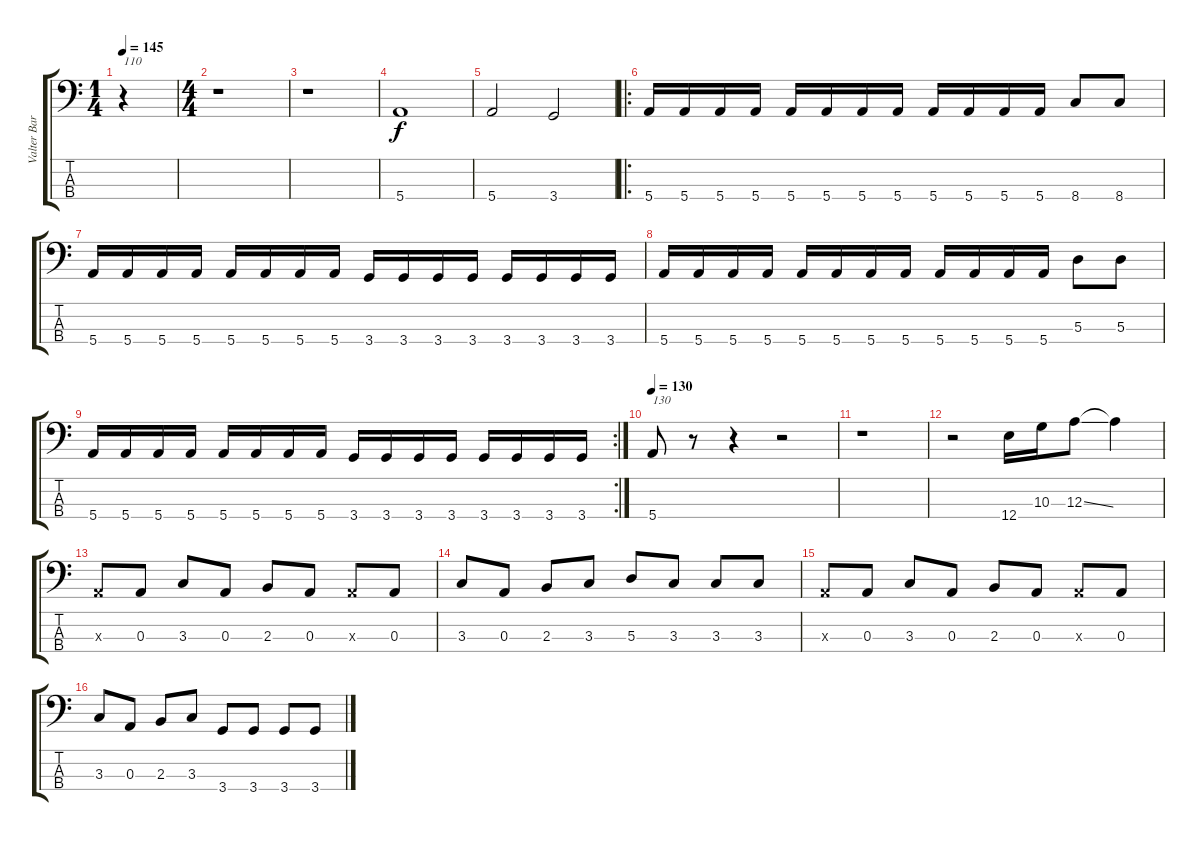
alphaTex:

\track ("Valter Barros" "Valter Bar") {instrument electricbasspick}
\staff {score tabs}
\tuning (G2 D2 A1 E1) {hide}
\ts (1 4)
\tempo 145
\tempo 110
\tempo 145
\clef f4
\ks c
r.4{txt "110" dy f instrument electricbasspick} |
\ts (4 4)
r.1 |
r.1 |
5.4.1 |
5.4.2 3.4.2 |
\ro
5.4.16 5.4.16 5.4.16 5.4.16 5.4.16 5.4.16 5.4.16 5.4.16 5.4.16 5.4.16 5.4.16 5.4.16 8.4.8 8.4.8 |
5.4.16 5.4.16 5.4.16 5.4.16 5.4.16 5.4.16 5.4.16 5.4.16 3.4.16 3.4.16 3.4.16 3.4.16 3.4.16 3.4.16 3.4.16 3.4.16 |
5.4.16 5.4.16 5.4.16 5.4.16 5.4.16 5.4.16 5.4.16 5.4.16 5.4.16 5.4.16 5.4.16 5.4.16 5.3.8 5.3.8 |
\rc 2
5.4.16 5.4.16 5.4.16 5.4.16 5.4.16 5.4.16 5.4.16 5.4.16 3.4.16 3.4.16 3.4.16 3.4.16 3.4.16 3.4.16 3.4.16 3.4.16 |
\tempo 130
5.4.8{txt "130"} r.8 r.4 r.2 |
r.1 |
r.2 12.4.16 10.3.16 12.3{ss}.8 12.3{t}.4 |
0.3{x}.8 0.3.8 3.3.8 0.3.8 2.3.8 0.3.8 0.3{x}.8 0.3.8 |
3.3.8 0.3.8 2.3.8 3.3.8 5.3.8 3.3.8 3.3.8 3.3.8 |
0.3{x}.8 0.3.8 3.3.8 0.3.8 2.3.8 0.3.8 0.3{x}.8 0.3.8 |
3.3.8 0.3.8 2.3.8 3.3.8 3.4.8 3.4.8 3.4.8 3.4.8
